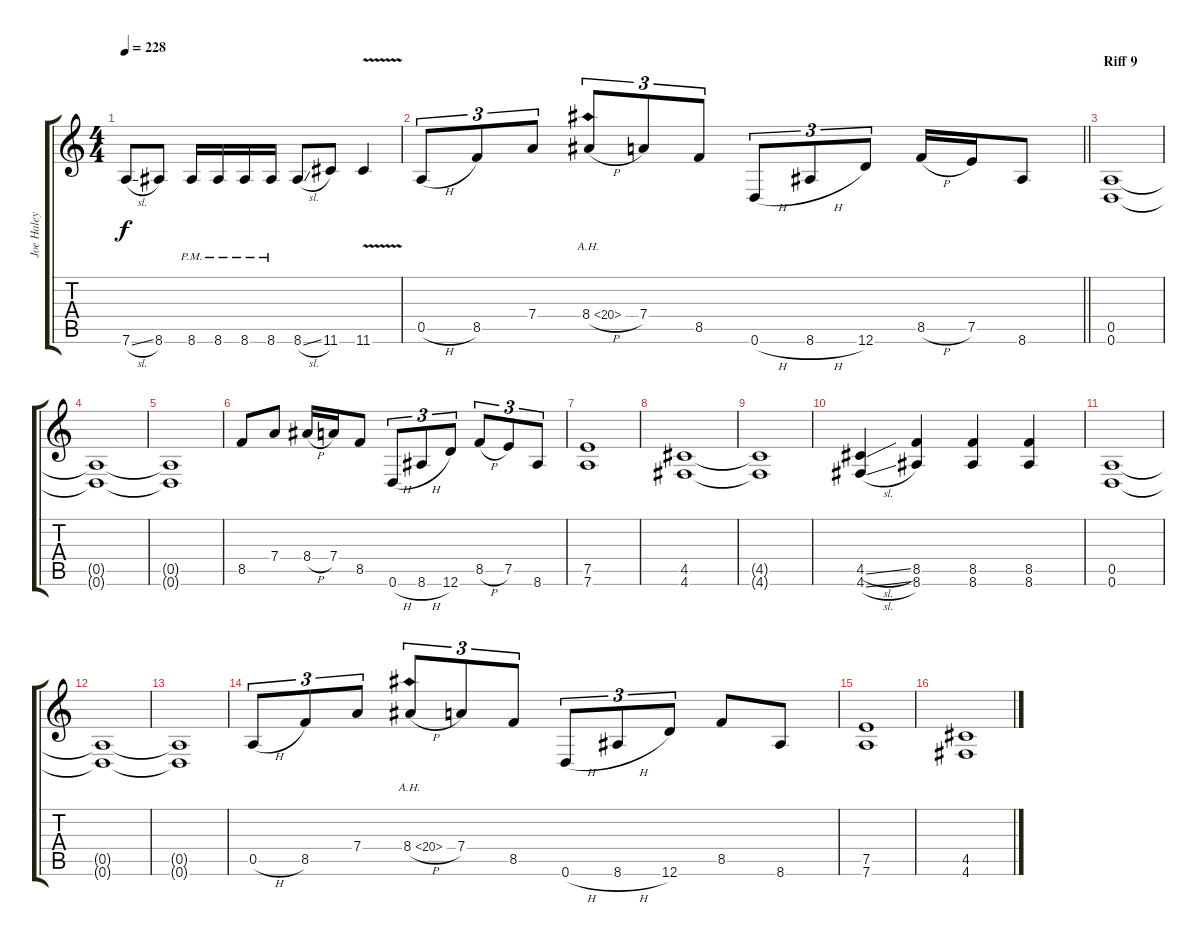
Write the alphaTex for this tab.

\track ("Joe Haley" "Joe Haley") {instrument distortionguitar}
\staff {score tabs}
\tuning (E4 B3 G3 D3 A2 D2) {hide}
\ts (4 4)
\tempo 228
\clef g2
\ks c
7.6{sl}.8{dy f} 8.6.8 8.6{pm}.16 8.6{pm}.16 8.6{pm}.16 8.6{pm}.16 8.6{sl}.8 11.6.8 11.6{v}.4 |
\barLineRight lightlight
0.5{h}.8{tu (3 2)} 8.5.8{tu (3 2)} 7.4.8{tu (3 2)} 8.4{ah 12 h}.8{tu (3 2)} 7.4.8{tu (3 2)} 8.5.8{tu (3 2)} 0.6{h}.8{tu (3 2)} 8.6{h}.8{tu (3 2)} 12.6.8{tu (3 2)} 8.5{h}.16 7.5.16 8.6.8 |
\section ("" "Riff 9")
(0.5 0.6).1 |
(0.5{t} 0.6{t}).1 |
(0.5{t} 0.6{t}).1 |
8.5.8 7.4.8 8.4{h}.16 7.4.16 8.5.8 0.6{h}.8{tu (3 2)} 8.6{h}.8{tu (3 2)} 12.6.8{tu (3 2)} 8.5{h}.8{tu (3 2)} 7.5.8{tu (3 2)} 8.6.8{tu (3 2)} |
(7.5 7.6).1 |
(4.5 4.6).1 |
(4.5{t} 4.6{t}).1 |
(4.5{sl} 4.6{sl}).4 (8.5 8.6).4 (8.5 8.6).4 (8.5 8.6).4 |
(0.5 0.6).1 |
(0.5{t} 0.6{t}).1 |
(0.5{t} 0.6{t}).1 |
0.5{h}.8{tu (3 2)} 8.5.8{tu (3 2)} 7.4.8{tu (3 2)} 8.4{ah 12 h}.8{tu (3 2)} 7.4.8{tu (3 2)} 8.5.8{tu (3 2)} 0.6{h}.8{tu (3 2)} 8.6{h}.8{tu (3 2)} 12.6.8{tu (3 2)} 8.5.8 8.6.8 |
(7.5 7.6).1 |
(4.5 4.6).1
